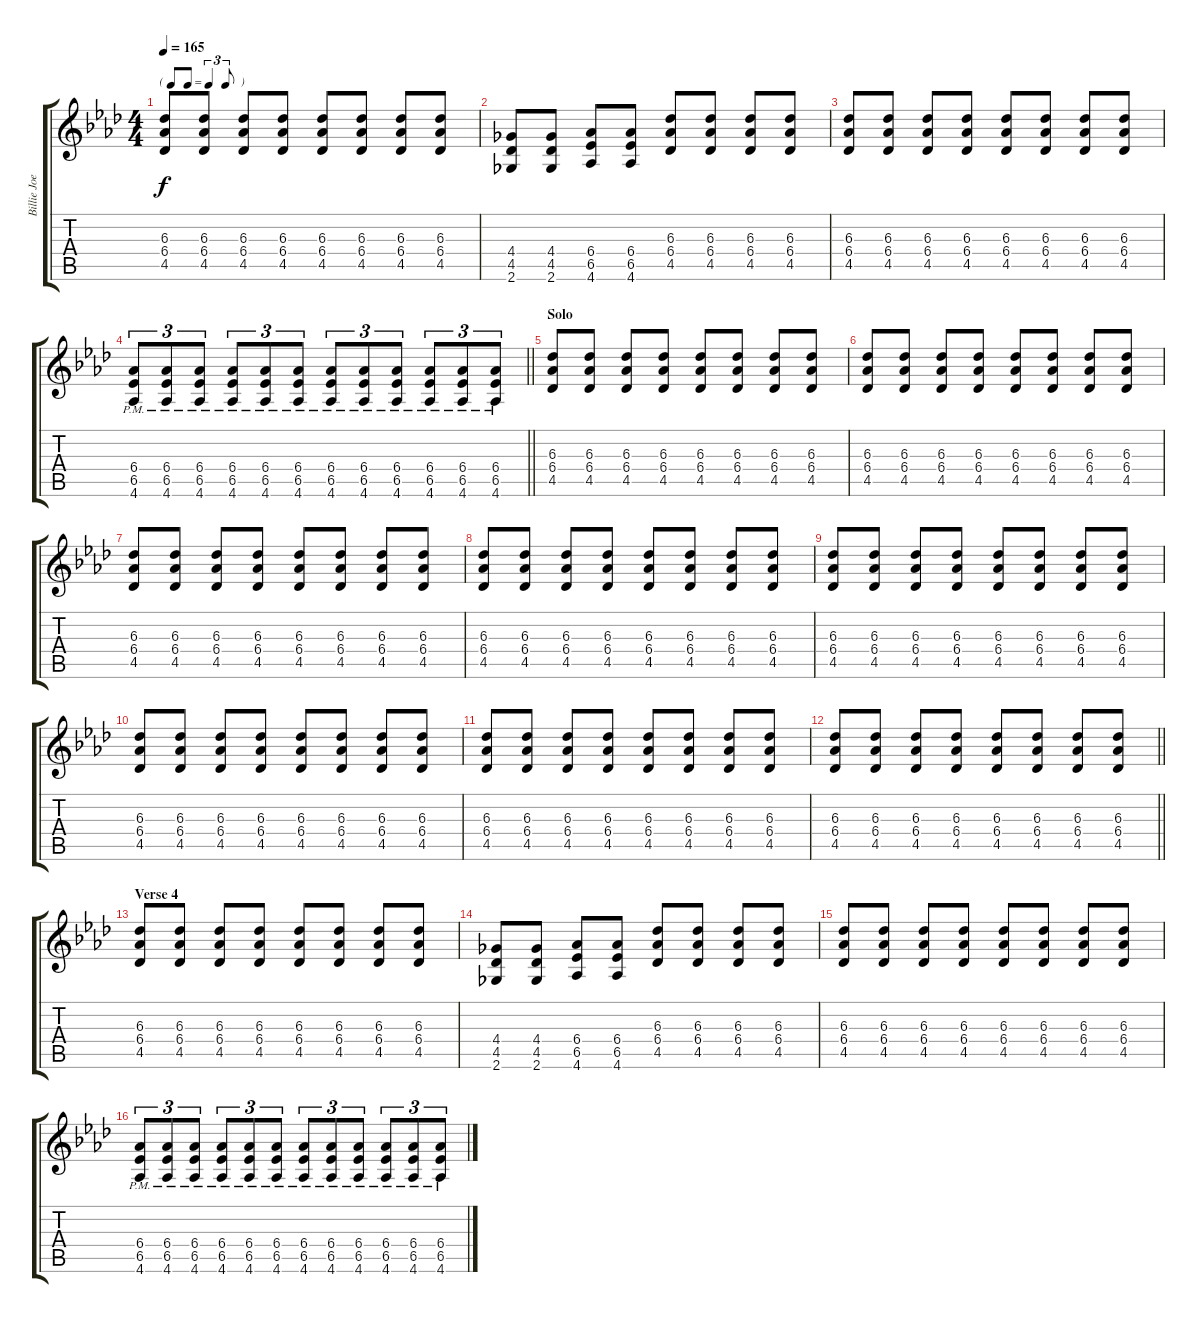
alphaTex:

\track ("Billie Joe Armstrong (Rhythm Guitar)" "Billie Joe") {instrument overdrivenguitar}
\staff {score tabs}
\tuning (E4 B3 G3 D3 A2 E2) {hide}
\ts (4 4)
\tf triplet8th
\tempo 165
\clef g2
\ks ab
(6.3 6.4 4.5).8{dy f} (6.3 6.4 4.5).8 (6.3 6.4 4.5).8 (6.3 6.4 4.5).8 (6.3 6.4 4.5).8 (6.3 6.4 4.5).8 (6.3 6.4 4.5).8 (6.3 6.4 4.5).8 |
(4.4 4.5 2.6).8 (4.4 4.5 2.6).8 (6.4 6.5 4.6).8 (6.4 6.5 4.6).8 (6.3 6.4 4.5).8 (6.3 6.4 4.5).8 (6.3 6.4 4.5).8 (6.3 6.4 4.5).8 |
(6.3 6.4 4.5).8 (6.3 6.4 4.5).8 (6.3 6.4 4.5).8 (6.3 6.4 4.5).8 (6.3 6.4 4.5).8 (6.3 6.4 4.5).8 (6.3 6.4 4.5).8 (6.3 6.4 4.5).8 |
\barLineRight lightlight
(6.4{pm} 6.5{pm} 4.6{pm}).8{tu (3 2)} (6.4{pm} 6.5{pm} 4.6{pm}).8{tu (3 2)} (6.4{pm} 6.5{pm} 4.6{pm}).8{tu (3 2)} (6.4{pm} 6.5{pm} 4.6{pm}).8{tu (3 2)} (6.4{pm} 6.5{pm} 4.6{pm}).8{tu (3 2)} (6.4{pm} 6.5{pm} 4.6{pm}).8{tu (3 2)} (6.4{pm} 6.5{pm} 4.6{pm}).8{tu (3 2)} (6.4{pm} 6.5{pm} 4.6{pm}).8{tu (3 2)} (6.4{pm} 6.5{pm} 4.6{pm}).8{tu (3 2)} (6.4{pm} 6.5{pm} 4.6{pm}).8{tu (3 2)} (6.4{pm} 6.5{pm} 4.6{pm}).8{tu (3 2)} (6.4{pm} 6.5{pm} 4.6{pm}).8{tu (3 2)} |
\section ("" "Solo")
(6.3 6.4 4.5).8 (6.3 6.4 4.5).8 (6.3 6.4 4.5).8 (6.3 6.4 4.5).8 (6.3 6.4 4.5).8 (6.3 6.4 4.5).8 (6.3 6.4 4.5).8 (6.3 6.4 4.5).8 |
(6.3 6.4 4.5).8 (6.3 6.4 4.5).8 (6.3 6.4 4.5).8 (6.3 6.4 4.5).8 (6.3 6.4 4.5).8 (6.3 6.4 4.5).8 (6.3 6.4 4.5).8 (6.3 6.4 4.5).8 |
(6.3 6.4 4.5).8 (6.3 6.4 4.5).8 (6.3 6.4 4.5).8 (6.3 6.4 4.5).8 (6.3 6.4 4.5).8 (6.3 6.4 4.5).8 (6.3 6.4 4.5).8 (6.3 6.4 4.5).8 |
(6.3 6.4 4.5).8 (6.3 6.4 4.5).8 (6.3 6.4 4.5).8 (6.3 6.4 4.5).8 (6.3 6.4 4.5).8 (6.3 6.4 4.5).8 (6.3 6.4 4.5).8 (6.3 6.4 4.5).8 |
(6.3 6.4 4.5).8 (6.3 6.4 4.5).8 (6.3 6.4 4.5).8 (6.3 6.4 4.5).8 (6.3 6.4 4.5).8 (6.3 6.4 4.5).8 (6.3 6.4 4.5).8 (6.3 6.4 4.5).8 |
(6.3 6.4 4.5).8 (6.3 6.4 4.5).8 (6.3 6.4 4.5).8 (6.3 6.4 4.5).8 (6.3 6.4 4.5).8 (6.3 6.4 4.5).8 (6.3 6.4 4.5).8 (6.3 6.4 4.5).8 |
(6.3 6.4 4.5).8 (6.3 6.4 4.5).8 (6.3 6.4 4.5).8 (6.3 6.4 4.5).8 (6.3 6.4 4.5).8 (6.3 6.4 4.5).8 (6.3 6.4 4.5).8 (6.3 6.4 4.5).8 |
\barLineRight lightlight
(6.3 6.4 4.5).8 (6.3 6.4 4.5).8 (6.3 6.4 4.5).8 (6.3 6.4 4.5).8 (6.3 6.4 4.5).8 (6.3 6.4 4.5).8 (6.3 6.4 4.5).8 (6.3 6.4 4.5).8 |
\section ("" "Verse 4")
(6.3 6.4 4.5).8 (6.3 6.4 4.5).8 (6.3 6.4 4.5).8 (6.3 6.4 4.5).8 (6.3 6.4 4.5).8 (6.3 6.4 4.5).8 (6.3 6.4 4.5).8 (6.3 6.4 4.5).8 |
(4.4 4.5 2.6).8 (4.4 4.5 2.6).8 (6.4 6.5 4.6).8 (6.4 6.5 4.6).8 (6.3 6.4 4.5).8 (6.3 6.4 4.5).8 (6.3 6.4 4.5).8 (6.3 6.4 4.5).8 |
(6.3 6.4 4.5).8 (6.3 6.4 4.5).8 (6.3 6.4 4.5).8 (6.3 6.4 4.5).8 (6.3 6.4 4.5).8 (6.3 6.4 4.5).8 (6.3 6.4 4.5).8 (6.3 6.4 4.5).8 |
(6.4{pm} 6.5{pm} 4.6{pm}).8{tu (3 2)} (6.4{pm} 6.5{pm} 4.6{pm}).8{tu (3 2)} (6.4{pm} 6.5{pm} 4.6{pm}).8{tu (3 2)} (6.4{pm} 6.5{pm} 4.6{pm}).8{tu (3 2)} (6.4{pm} 6.5{pm} 4.6{pm}).8{tu (3 2)} (6.4{pm} 6.5{pm} 4.6{pm}).8{tu (3 2)} (6.4{pm} 6.5{pm} 4.6{pm}).8{tu (3 2)} (6.4{pm} 6.5{pm} 4.6{pm}).8{tu (3 2)} (6.4{pm} 6.5{pm} 4.6{pm}).8{tu (3 2)} (6.4{pm} 6.5{pm} 4.6{pm}).8{tu (3 2)} (6.4{pm} 6.5{pm} 4.6{pm}).8{tu (3 2)} (6.4{pm} 6.5{pm} 4.6{pm}).8{tu (3 2)}
